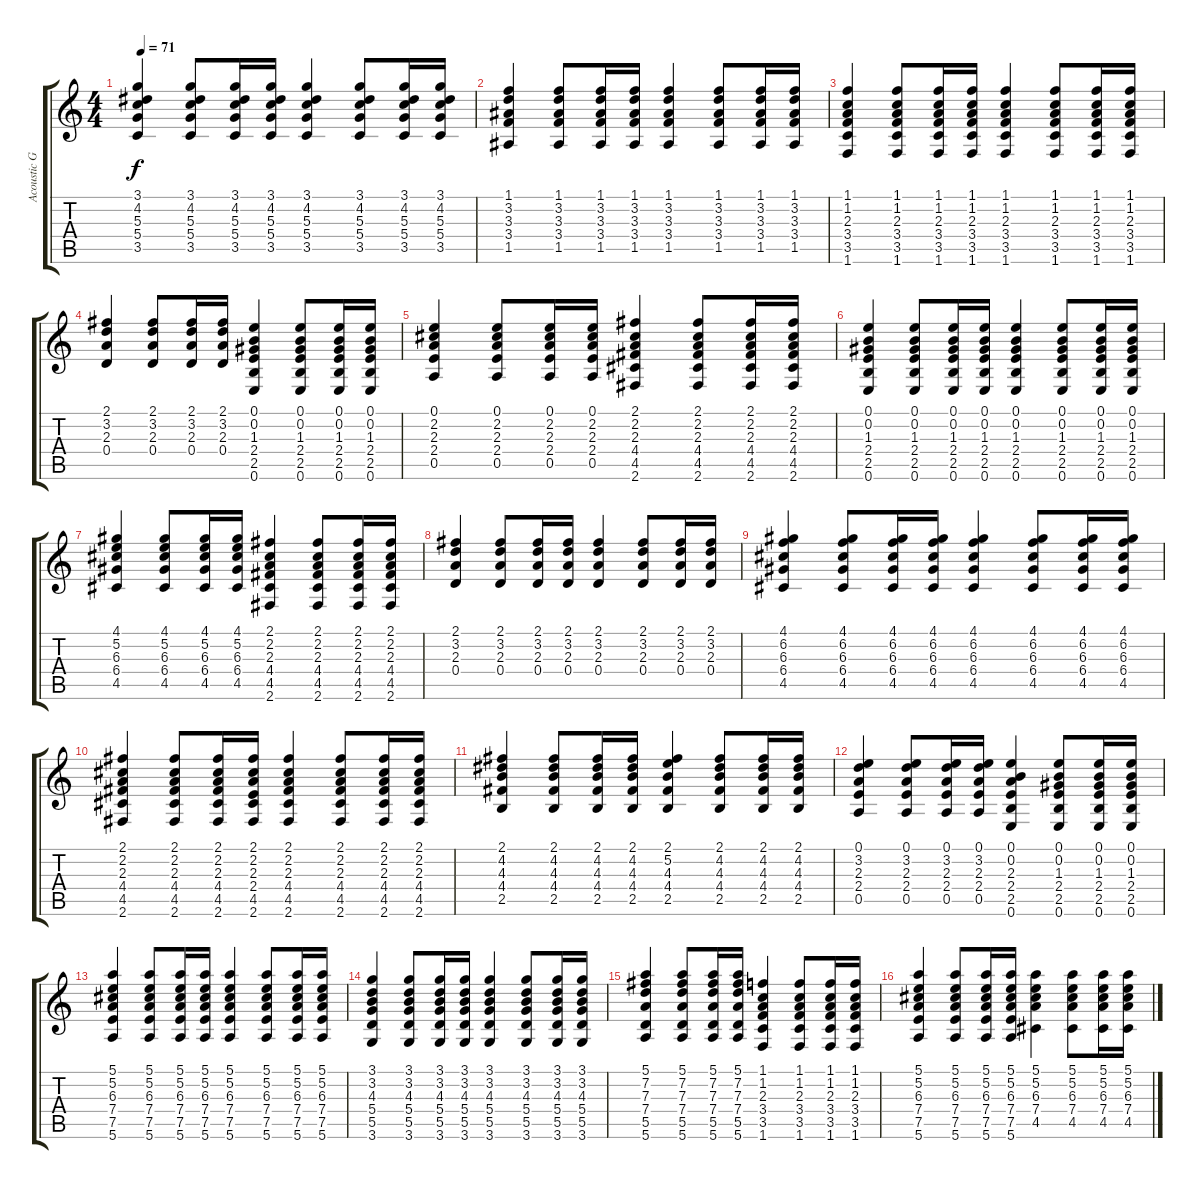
\track ("Acoustic Guitar" "Acoustic G") {instrument acousticguitarsteel}
\staff {score tabs}
\tuning (E4 B3 G3 D3 A2 E2) {hide}
\ts (4 4)
\tempo 71
\clef g2
\ks c
(3.1 4.2 5.3 5.4 3.5).4{dy f} (3.1 4.2 5.3 5.4 3.5).8 (3.1 4.2 5.3 5.4 3.5).16 (3.1 4.2 5.3 5.4 3.5).16 (3.1 4.2 5.3 5.4 3.5).4 (3.1 4.2 5.3 5.4 3.5).8 (3.1 4.2 5.3 5.4 3.5).16 (3.1 4.2 5.3 5.4 3.5).16 |
(1.1 3.2 3.3 3.4 1.5).4 (1.1 3.2 3.3 3.4 1.5).8 (1.1 3.2 3.3 3.4 1.5).16 (1.1 3.2 3.3 3.4 1.5).16 (1.1 3.2 3.3 3.4 1.5).4 (1.1 3.2 3.3 3.4 1.5).8 (1.1 3.2 3.3 3.4 1.5).16 (1.1 3.2 3.3 3.4 1.5).16 |
(1.1 1.2 2.3 3.4 3.5 1.6).4 (1.1 1.2 2.3 3.4 3.5 1.6).8 (1.1 1.2 2.3 3.4 3.5 1.6).16 (1.1 1.2 2.3 3.4 3.5 1.6).16 (1.1 1.2 2.3 3.4 3.5 1.6).4 (1.1 1.2 2.3 3.4 3.5 1.6).8 (1.1 1.2 2.3 3.4 3.5 1.6).16 (1.1 1.2 2.3 3.4 3.5 1.6).16 |
(2.1 3.2 2.3 0.4).4 (2.1 3.2 2.3 0.4).8 (2.1 3.2 2.3 0.4).16 (2.1 3.2 2.3 0.4).16 (0.1 0.2 1.3 2.4 2.5 0.6).4 (0.1 0.2 1.3 2.4 2.5 0.6).8 (0.1 0.2 1.3 2.4 2.5 0.6).16 (0.1 0.2 1.3 2.4 2.5 0.6).16 |
(0.1 2.2 2.3 2.4 0.5).4 (0.1 2.2 2.3 2.4 0.5).8 (0.1 2.2 2.3 2.4 0.5).16 (0.1 2.2 2.3 2.4 0.5).16 (2.1 2.2 2.3 4.4 4.5 2.6).4 (2.1 2.2 2.3 4.4 4.5 2.6).8 (2.1 2.2 2.3 4.4 4.5 2.6).16 (2.1 2.2 2.3 4.4 4.5 2.6).16 |
(0.1 0.2 1.3 2.4 2.5 0.6).4 (0.1 0.2 1.3 2.4 2.5 0.6).8 (0.1 0.2 1.3 2.4 2.5 0.6).16 (0.1 0.2 1.3 2.4 2.5 0.6).16 (0.1 0.2 1.3 2.4 2.5 0.6).4 (0.1 0.2 1.3 2.4 2.5 0.6).8 (0.1 0.2 1.3 2.4 2.5 0.6).16 (0.1 0.2 1.3 2.4 2.5 0.6).16 |
(4.1 5.2 6.3 6.4 4.5).4 (4.1 5.2 6.3 6.4 4.5).8 (4.1 5.2 6.3 6.4 4.5).16 (4.1 5.2 6.3 6.4 4.5).16 (2.1 2.2 2.3 4.4 4.5 2.6).4 (2.1 2.2 2.3 4.4 4.5 2.6).8 (2.1 2.2 2.3 4.4 4.5 2.6).16 (2.1 2.2 2.3 4.4 4.5 2.6).16 |
(2.1 3.2 2.3 0.4).4 (2.1 3.2 2.3 0.4).8 (2.1 3.2 2.3 0.4).16 (2.1 3.2 2.3 0.4).16 (2.1 3.2 2.3 0.4).4 (2.1 3.2 2.3 0.4).8 (2.1 3.2 2.3 0.4).16 (2.1 3.2 2.3 0.4).16 |
(4.1 6.2 6.3 6.4 4.5).4 (4.1 6.2 6.3 6.4 4.5).8 (4.1 6.2 6.3 6.4 4.5).16 (4.1 6.2 6.3 6.4 4.5).16 (4.1 6.2 6.3 6.4 4.5).4 (4.1 6.2 6.3 6.4 4.5).8 (4.1 6.2 6.3 6.4 4.5).16 (4.1 6.2 6.3 6.4 4.5).16 |
(2.1 2.2 2.3 4.4 4.5 2.6).4 (2.1 2.2 2.3 4.4 4.5 2.6).8 (2.1 2.2 2.3 4.4 4.5 2.6).16 (2.1 2.2 2.3 2.4 4.5 2.6).16 (2.1 2.2 2.3 4.4 4.5 2.6).4 (2.1 2.2 2.3 4.4 4.5 2.6).8 (2.1 2.2 2.3 4.4 4.5 2.6).16 (2.1 2.2 2.3 4.4 4.5 2.6).16 |
(2.1 4.2 4.3 4.4 2.5).4 (2.1 4.2 4.3 4.4 2.5).8 (2.1 4.2 4.3 4.4 2.5).16 (2.1 4.2 4.3 4.4 2.5).16 (2.1 5.2 4.3 4.4 2.5).4 (2.1 4.2 4.3 4.4 2.5).8 (2.1 4.2 4.3 4.4 2.5).16 (2.1 4.2 4.3 4.4 2.5).16 |
(0.1 3.2 2.3 2.4 0.5).4 (0.1 3.2 2.3 2.4 0.5).8 (0.1 3.2 2.3 2.4 0.5).16 (0.1 3.2 2.3 2.4 0.5).16 (0.1 0.2 2.3 2.4 2.5 0.6).4 (0.1 0.2 1.3 2.4 2.5 0.6).8 (0.1 0.2 1.3 2.4 2.5 0.6).16 (0.1 0.2 1.3 2.4 2.5 0.6).16 |
(5.1 5.2 6.3 7.4 7.5 5.6).4 (5.1 5.2 6.3 7.4 7.5 5.6).8 (5.1 5.2 6.3 7.4 7.5 5.6).16 (5.1 5.2 6.3 7.4 7.5 5.6).16 (5.1 5.2 6.3 7.4 7.5 5.6).4 (5.1 5.2 6.3 7.4 7.5 5.6).8 (5.1 5.2 6.3 7.4 7.5 5.6).16 (5.1 5.2 6.3 7.4 7.5 5.6).16 |
(3.1 3.2 4.3 5.4 5.5 3.6).4 (3.1 3.2 4.3 5.4 5.5 3.6).8 (3.1 3.2 4.3 5.4 5.5 3.6).16 (3.1 3.2 4.3 5.4 5.5 3.6).16 (3.1 3.2 4.3 5.4 5.5 3.6).4 (3.1 3.2 4.3 5.4 5.5 3.6).8 (3.1 3.2 4.3 5.4 5.5 3.6).16 (3.1 3.2 4.3 5.4 5.5 3.6).16 |
(5.1 7.2 7.3 7.4 5.5 5.6).4 (5.1 7.2 7.3 7.4 5.5 5.6).8 (5.1 7.2 7.3 7.4 5.5 5.6).16 (5.1 7.2 7.3 7.4 5.5 5.6).16 (1.1 1.2 2.3 3.4 3.5 1.6).4 (1.1 1.2 2.3 3.4 3.5 1.6).8 (1.1 1.2 2.3 3.4 3.5 1.6).16 (1.1 1.2 2.3 3.4 3.5 1.6).16 |
(5.1 5.2 6.3 7.4 7.5 5.6).4 (5.1 5.2 6.3 7.4 7.5 5.6).8 (5.1 5.2 6.3 7.4 7.5 5.6).16 (5.1 5.2 6.3 7.4 7.5 5.6).16 (5.1 5.2 6.3 7.4 4.5).4 (5.1 5.2 6.3 7.4 4.5).8 (5.1 5.2 6.3 7.4 4.5).16 (5.1 5.2 6.3 7.4 4.5).16
